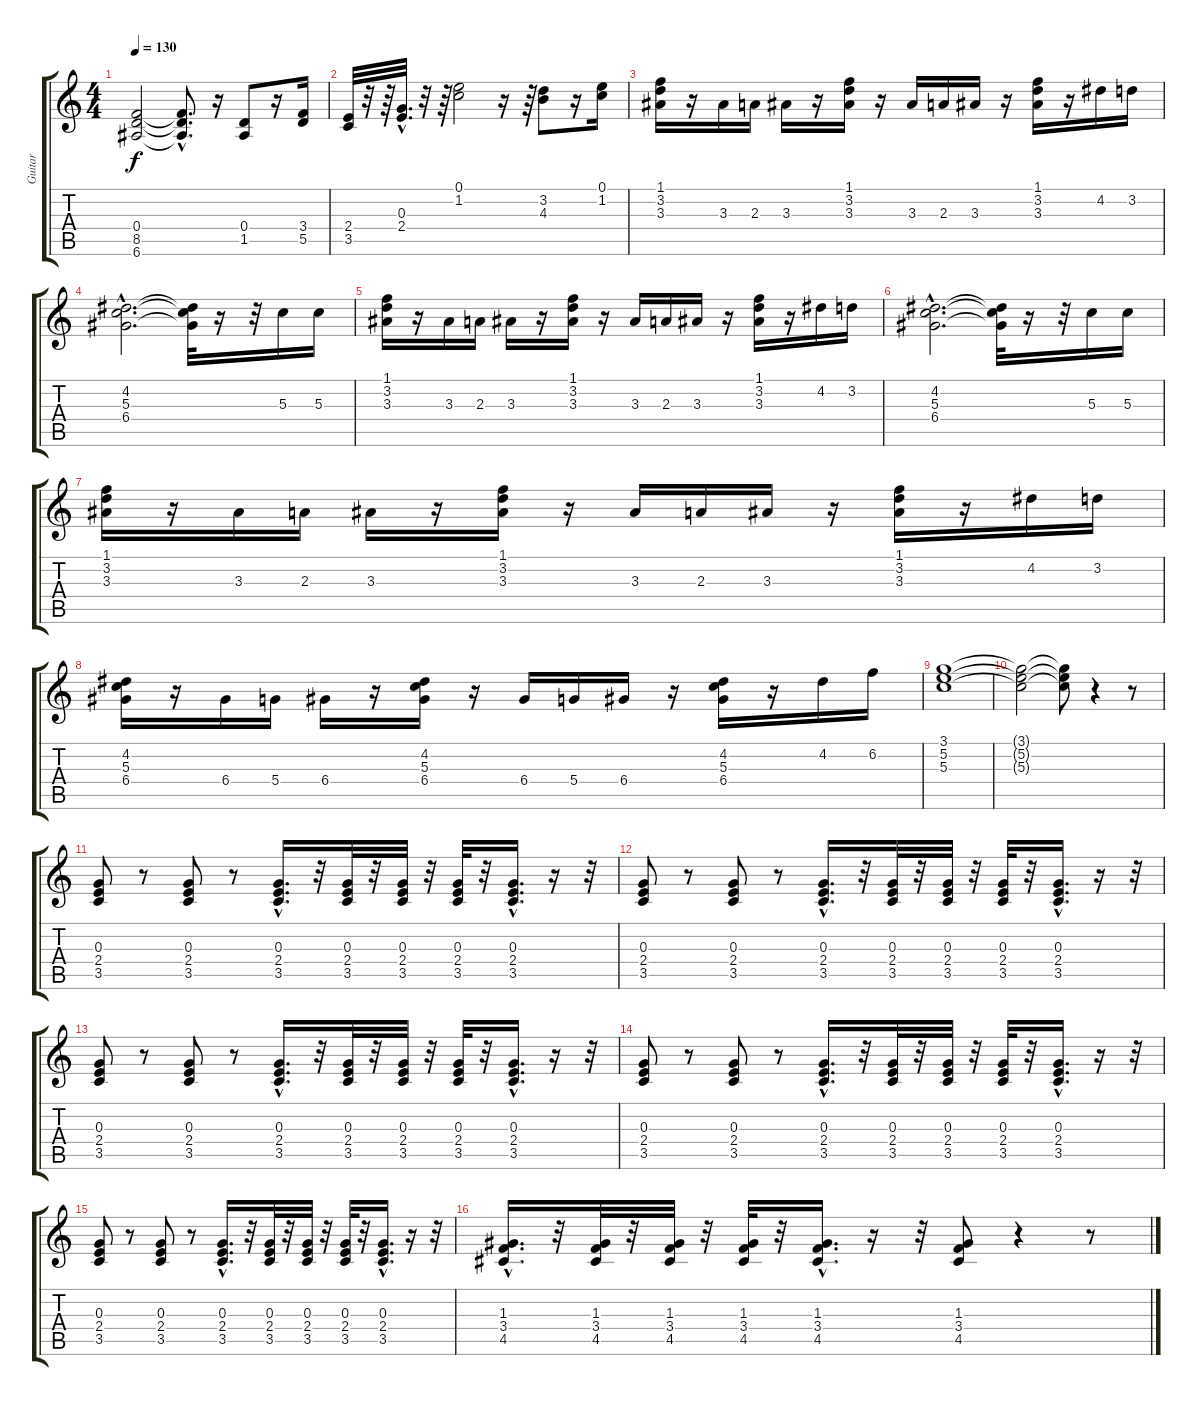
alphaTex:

\track ("Guitar" "Guitar") {instrument overdrivenguitar}
\staff {score tabs}
\tuning (E4 B3 G3 D3 A2 E2) {hide}
\ts (4 4)
\tempo 130
\clef g2
\ks c
(0.4 8.5 6.6).2{dy f} (0.4{hac t} 8.5{hac t} 6.6{hac t}).8{d} r.16 (0.4 1.5).8 r.16 (3.4 5.5).16 |
(2.4 3.5).32 r.32 r.64 (0.3{hac} 2.4{hac}).32{d} r.32 r.64 (0.1 1.2).2 r.16 r.64 (3.2 4.3).8 r.16 (0.1 1.2).16 |
(1.1 3.2 3.3).16 r.16 3.3.16 2.3.16 3.3.16 r.16 (1.1 3.2 3.3).16 r.16 3.3.16 2.3.16 3.3.16 r.16 (1.1 3.2 3.3).16 r.16 4.2.16 3.2.16 |
(4.2{hac} 5.3{hac} 6.4{hac}).2{d} (4.2{t} 5.3{t} 6.4{t}).32 r.16 r.32 5.3.16 5.3.16 |
(1.1 3.2 3.3).16 r.16 3.3.16 2.3.16 3.3.16 r.16 (1.1 3.2 3.3).16 r.16 3.3.16 2.3.16 3.3.16 r.16 (1.1 3.2 3.3).16 r.16 4.2.16 3.2.16 |
(4.2{hac} 5.3{hac} 6.4{hac}).2{d} (4.2{t} 5.3{t} 6.4{t}).32 r.16 r.32 5.3.16 5.3.16 |
(1.1 3.2 3.3).16 r.16 3.3.16 2.3.16 3.3.16 r.16 (1.1 3.2 3.3).16 r.16 3.3.16 2.3.16 3.3.16 r.16 (1.1 3.2 3.3).16 r.16 4.2.16 3.2.16 |
(4.2 5.3 6.4).16 r.16 6.4.16 5.4.16 6.4.16 r.16 (4.2 5.3 6.4).16 r.16 6.4.16 5.4.16 6.4.16 r.16 (4.2 5.3 6.4).16 r.16 4.2.16 6.2.16 |
(3.1 5.2 5.3).1 |
(3.1{t} 5.2{t} 5.3{t}).2 (3.1{t} 5.2{t} 5.3{t}).8 r.4 r.8 |
(0.3 2.4 3.5).8 r.8 (0.3 2.4 3.5).8 r.8 (0.3{hac} 2.4{hac} 3.5{hac}).16{d} r.32 (0.3 2.4 3.5).32 r.32 (0.3 2.4 3.5).32 r.32 (0.3 2.4 3.5).32 r.32 (0.3{hac} 2.4{hac} 3.5{hac}).16{d} r.16 r.32 |
(0.3 2.4 3.5).8 r.8 (0.3 2.4 3.5).8 r.8 (0.3{hac} 2.4{hac} 3.5{hac}).16{d} r.32 (0.3 2.4 3.5).32 r.32 (0.3 2.4 3.5).32 r.32 (0.3 2.4 3.5).32 r.32 (0.3{hac} 2.4{hac} 3.5{hac}).16{d} r.16 r.32 |
(0.3 2.4 3.5).8 r.8 (0.3 2.4 3.5).8 r.8 (0.3{hac} 2.4{hac} 3.5{hac}).16{d} r.32 (0.3 2.4 3.5).32 r.32 (0.3 2.4 3.5).32 r.32 (0.3 2.4 3.5).32 r.32 (0.3{hac} 2.4{hac} 3.5{hac}).16{d} r.16 r.32 |
(0.3 2.4 3.5).8 r.8 (0.3 2.4 3.5).8 r.8 (0.3{hac} 2.4{hac} 3.5{hac}).16{d} r.32 (0.3 2.4 3.5).32 r.32 (0.3 2.4 3.5).32 r.32 (0.3 2.4 3.5).32 r.32 (0.3{hac} 2.4{hac} 3.5{hac}).16{d} r.16 r.32 |
(0.3 2.4 3.5).8 r.8 (0.3 2.4 3.5).8 r.8 (0.3{hac} 2.4{hac} 3.5{hac}).16{d} r.32 (0.3 2.4 3.5).32 r.32 (0.3 2.4 3.5).32 r.32 (0.3 2.4 3.5).32 r.32 (0.3{hac} 2.4{hac} 3.5{hac}).16{d} r.16 r.32 |
(1.3{hac} 3.4{hac} 4.5{hac}).16{d} r.32 (1.3 3.4 4.5).32 r.32 (1.3 3.4 4.5).32 r.32 (1.3 3.4 4.5).32 r.32 (1.3{hac} 3.4{hac} 4.5{hac}).16{d} r.16 r.32 (1.3 3.4 4.5).8 r.4 r.8
